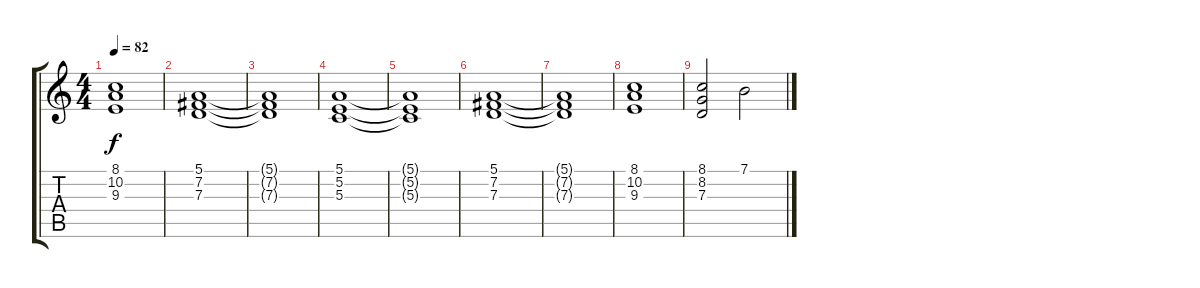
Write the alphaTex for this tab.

\track "" {instrument stringensemble1}
\staff {score tabs}
\tuning (E4 B3 G3 D3 A2 E2) {hide}
\ts (4 4)
\tempo 82
\clef g2
\ks c
(8.1 10.2 9.3).1{dy f} |
(5.1 7.2 7.3).1 |
(5.1{t} 7.2{t} 7.3{t}).1 |
(5.1 5.2 5.3).1 |
(5.1{t} 5.2{t} 5.3{t}).1 |
(5.1 7.2 7.3).1 |
(5.1{t} 7.2{t} 7.3{t}).1 |
(8.1 10.2 9.3).1 |
(8.1 8.2 7.3).2 7.1.2
